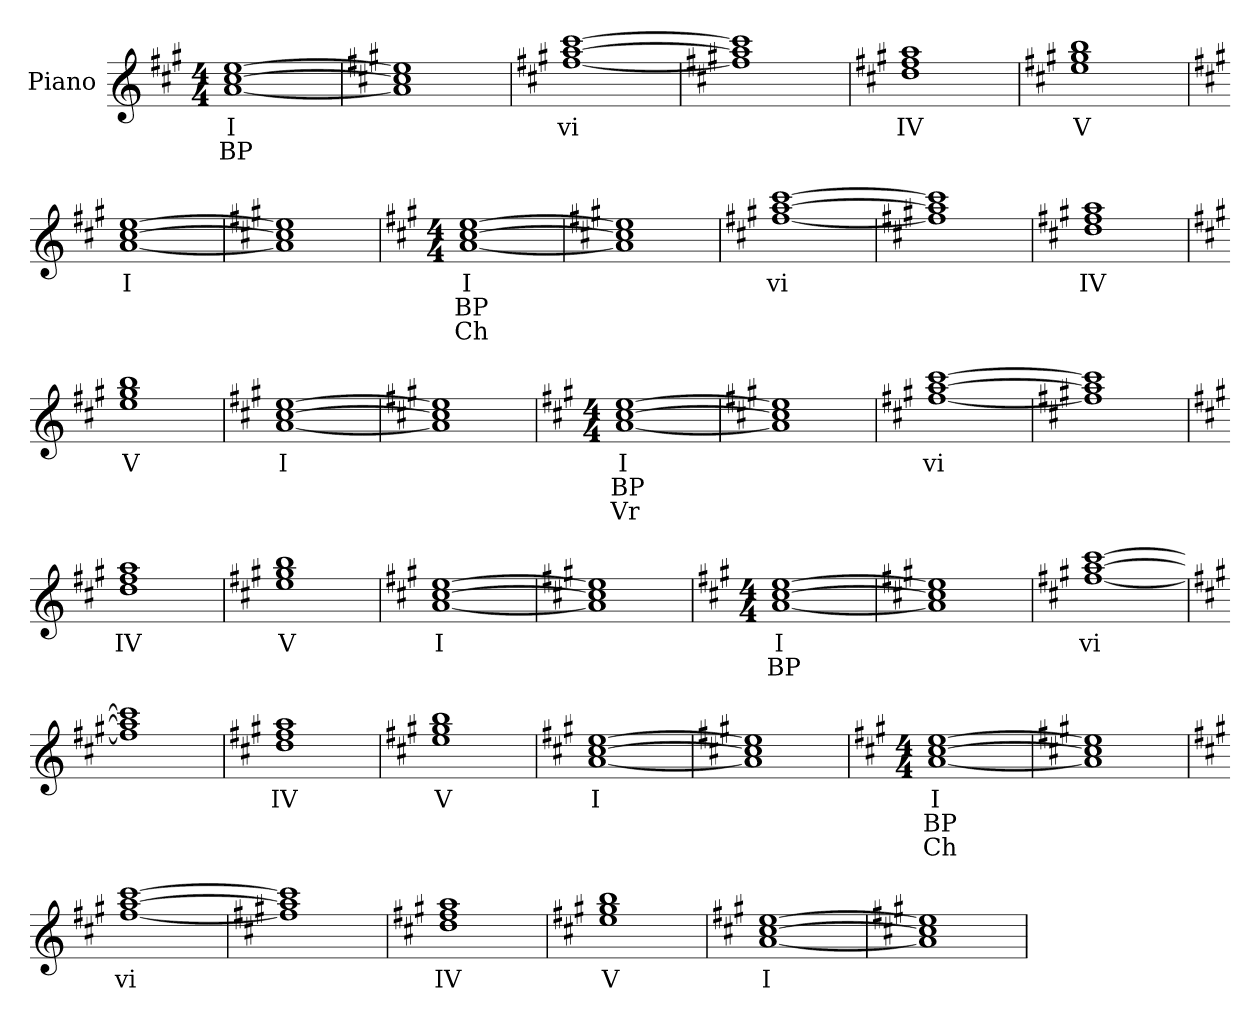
**kern	**text	**text	**text
*part1	*part1	*part1	*part1
*staff1	*staff1	*staff1	*staff1
*I"Piano	*	*	*
*I'Pno	*	*	*
*k[f#c#g#]	*	*	*
*A:	*	*	*
*M4/4	*	*	*
=	=	=	=
[1a [1cc# [1ee	I	BP	.
=	=	=	=
*k[f#c#g#]	*	*	*
*A:	*	*	*
1a] 1cc#] 1ee]	.	.	.
=	=	=	=
*k[f#c#g#]	*	*	*
*A:	*	*	*
[1ff# [1aa [1ccc#	vi	.	.
=	=	=	=
*k[f#c#g#]	*	*	*
*A:	*	*	*
1ff#] 1aa] 1ccc#]	.	.	.
=	=	=	=
*k[f#c#g#]	*	*	*
*A:	*	*	*
1dd 1ff# 1aa	IV	.	.
=	=	=	=
*k[f#c#g#]	*	*	*
*A:	*	*	*
1ee 1gg# 1bb	V	.	.
=	=	=	=
*k[f#c#g#]	*	*	*
*A:	*	*	*
[1a [1cc# [1ee	I	.	.
=	=	=	=
*k[f#c#g#]	*	*	*
*A:	*	*	*
1a] 1cc#] 1ee]	.	.	.
=	=	=	=
*k[f#c#g#]	*	*	*
*A:	*	*	*
*M4/4	*	*	*
[1a [1cc# [1ee	I	BP	Ch
=	=	=	=
*k[f#c#g#]	*	*	*
*A:	*	*	*
1a] 1cc#] 1ee]	.	.	.
=	=	=	=
*k[f#c#g#]	*	*	*
*A:	*	*	*
[1ff# [1aa [1ccc#	vi	.	.
=	=	=	=
*k[f#c#g#]	*	*	*
*A:	*	*	*
1ff#] 1aa] 1ccc#]	.	.	.
=	=	=	=
*k[f#c#g#]	*	*	*
*A:	*	*	*
1dd 1ff# 1aa	IV	.	.
=	=	=	=
*k[f#c#g#]	*	*	*
*A:	*	*	*
1ee 1gg# 1bb	V	.	.
=	=	=	=
*k[f#c#g#]	*	*	*
*A:	*	*	*
[1a [1cc# [1ee	I	.	.
=	=	=	=
*k[f#c#g#]	*	*	*
*A:	*	*	*
1a] 1cc#] 1ee]	.	.	.
=	=	=	=
*k[f#c#g#]	*	*	*
*A:	*	*	*
*M4/4	*	*	*
[1a [1cc# [1ee	I	BP	Vr
=	=	=	=
*k[f#c#g#]	*	*	*
*A:	*	*	*
1a] 1cc#] 1ee]	.	.	.
=	=	=	=
*k[f#c#g#]	*	*	*
*A:	*	*	*
[1ff# [1aa [1ccc#	vi	.	.
=	=	=	=
*k[f#c#g#]	*	*	*
*A:	*	*	*
1ff#] 1aa] 1ccc#]	.	.	.
=	=	=	=
*k[f#c#g#]	*	*	*
*A:	*	*	*
1dd 1ff# 1aa	IV	.	.
=	=	=	=
*k[f#c#g#]	*	*	*
*A:	*	*	*
1ee 1gg# 1bb	V	.	.
=	=	=	=
*k[f#c#g#]	*	*	*
*A:	*	*	*
[1a [1cc# [1ee	I	.	.
=	=	=	=
*k[f#c#g#]	*	*	*
*A:	*	*	*
1a] 1cc#] 1ee]	.	.	.
=	=	=	=
*k[f#c#g#]	*	*	*
*A:	*	*	*
*M4/4	*	*	*
[1a [1cc# [1ee	I	BP	.
=	=	=	=
*k[f#c#g#]	*	*	*
*A:	*	*	*
1a] 1cc#] 1ee]	.	.	.
=	=	=	=
*k[f#c#g#]	*	*	*
*A:	*	*	*
[1ff# [1aa [1ccc#	vi	.	.
=	=	=	=
*k[f#c#g#]	*	*	*
*A:	*	*	*
1ff#] 1aa] 1ccc#]	.	.	.
=	=	=	=
*k[f#c#g#]	*	*	*
*A:	*	*	*
1dd 1ff# 1aa	IV	.	.
=	=	=	=
*k[f#c#g#]	*	*	*
*A:	*	*	*
1ee 1gg# 1bb	V	.	.
=	=	=	=
*k[f#c#g#]	*	*	*
*A:	*	*	*
[1a [1cc# [1ee	I	.	.
=	=	=	=
*k[f#c#g#]	*	*	*
*A:	*	*	*
1a] 1cc#] 1ee]	.	.	.
=	=	=	=
*k[f#c#g#]	*	*	*
*A:	*	*	*
*M4/4	*	*	*
[1a [1cc# [1ee	I	BP	Ch
=	=	=	=
*k[f#c#g#]	*	*	*
*A:	*	*	*
1a] 1cc#] 1ee]	.	.	.
=	=	=	=
*k[f#c#g#]	*	*	*
*A:	*	*	*
[1ff# [1aa [1ccc#	vi	.	.
=	=	=	=
*k[f#c#g#]	*	*	*
*A:	*	*	*
1ff#] 1aa] 1ccc#]	.	.	.
=	=	=	=
*k[f#c#g#]	*	*	*
*A:	*	*	*
1dd 1ff# 1aa	IV	.	.
=	=	=	=
*k[f#c#g#]	*	*	*
*A:	*	*	*
1ee 1gg# 1bb	V	.	.
=	=	=	=
*k[f#c#g#]	*	*	*
*A:	*	*	*
[1a [1cc# [1ee	I	.	.
=	=	=	=
*k[f#c#g#]	*	*	*
*A:	*	*	*
1a] 1cc#] 1ee]	.	.	.
=	=	=	=
*-	*-	*-	*-
